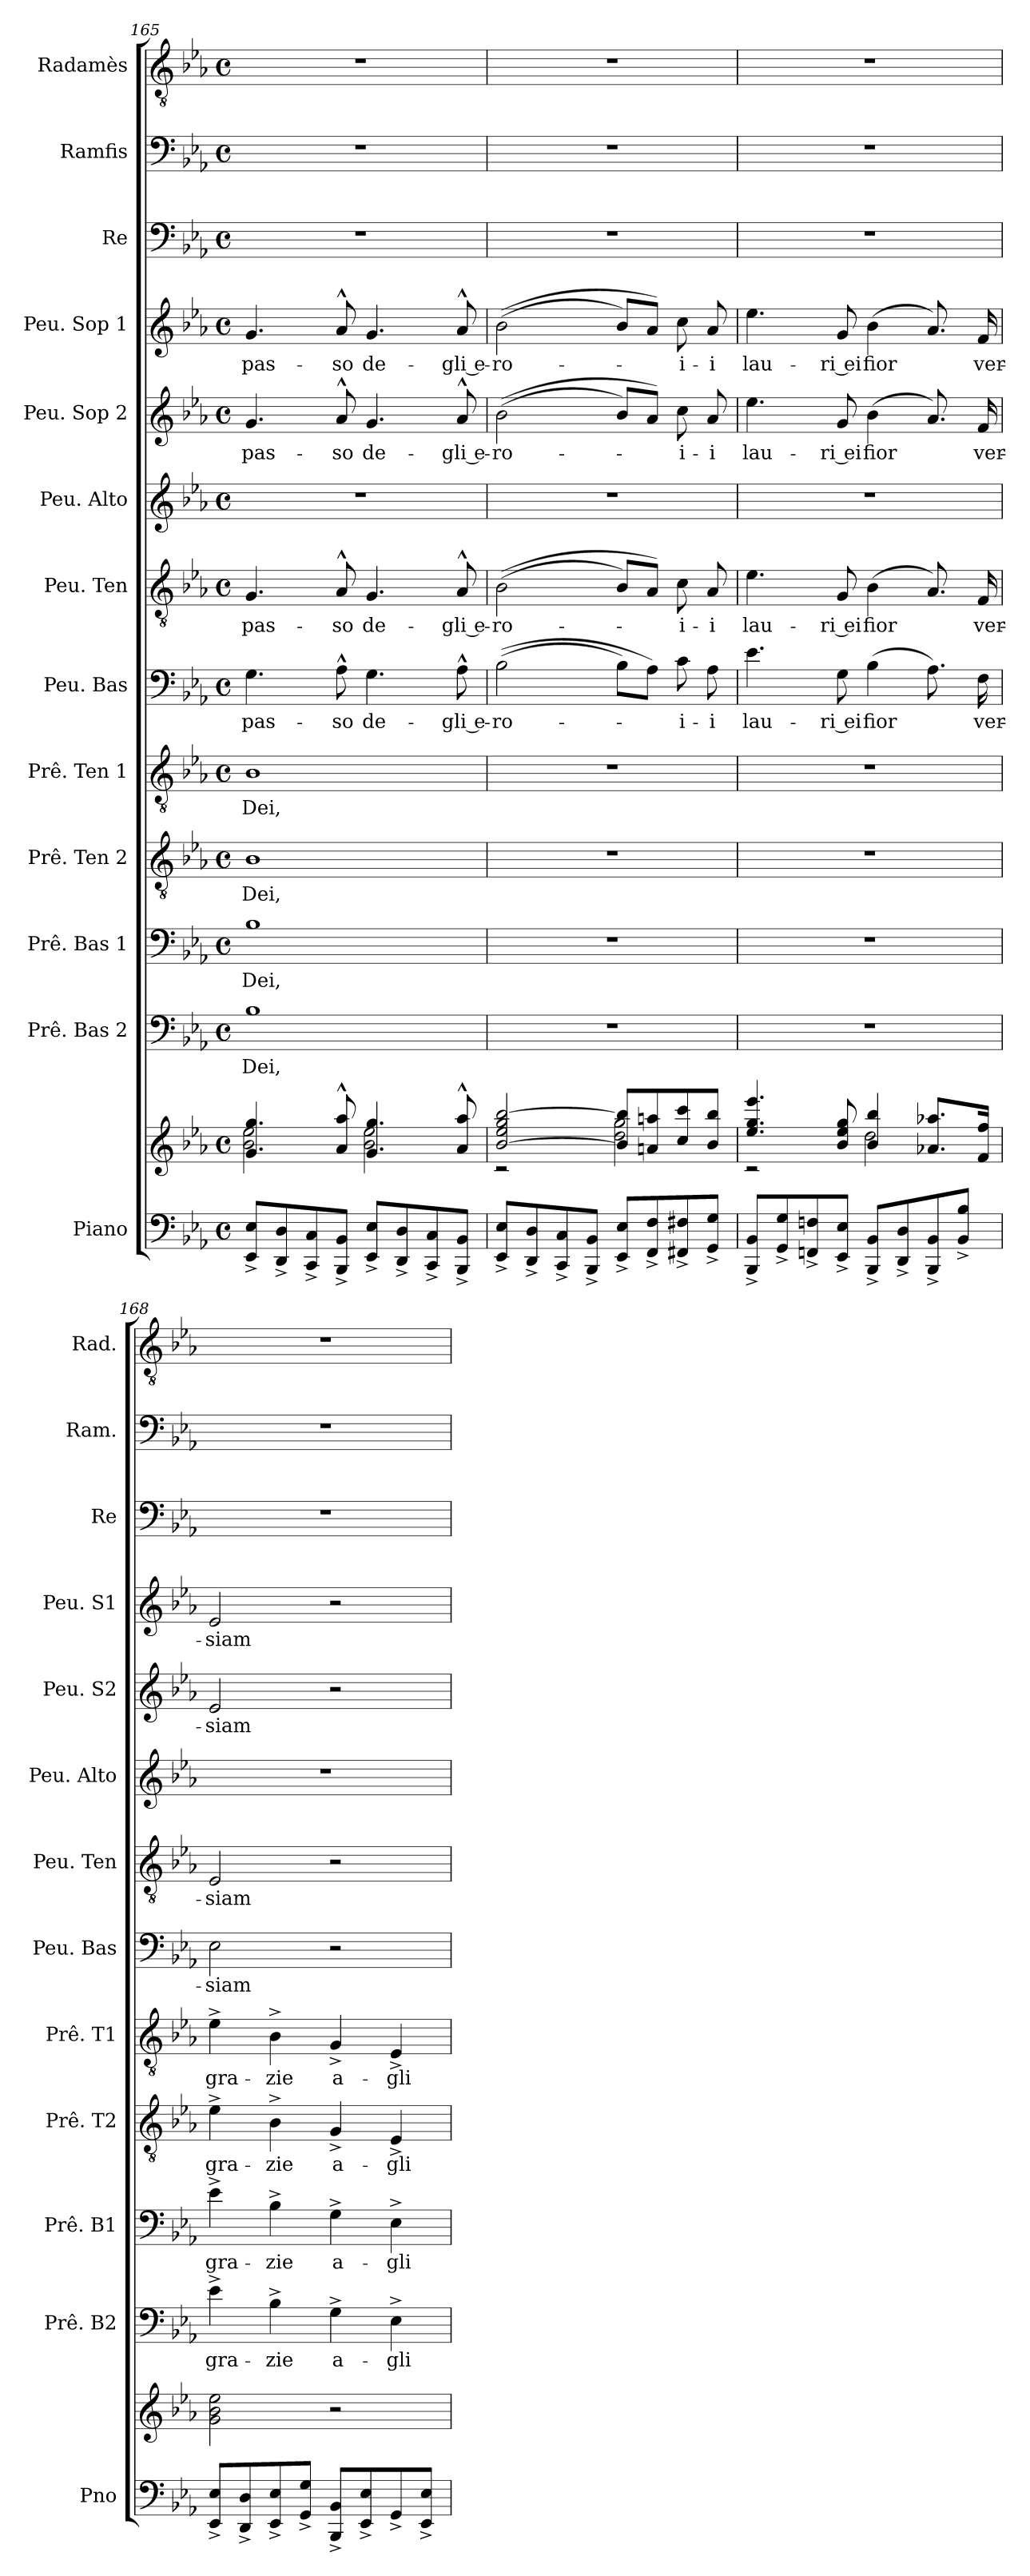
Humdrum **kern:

**kern	**kern	**kern	**text	**kern	**text	**kern	**text	**kern	**text	**kern	**text	**kern	**text	**kern	**kern	**text	**kern	**text	**kern	**kern	**kern
*part13	*part13	*part12	*part12	*part11	*part11	*part10	*part10	*part9	*part9	*part8	*part8	*part7	*part7	*part6	*part5	*part5	*part4	*part4	*part3	*part2	*part1
*staff14	*staff13	*staff12	*staff12	*staff11	*staff11	*staff10	*staff10	*staff9	*staff9	*staff8	*staff8	*staff7	*staff7	*staff6	*staff5	*staff5	*staff4	*staff4	*staff3	*staff2	*staff1
*I"Piano	*	*I"Prê. Bas 2	*	*I"Prê. Bas 1	*	*I"Prê. Ten 2	*	*I"Prê. Ten 1	*	*I"Peu. Bas	*	*I"Peu. Ten	*	*I"Peu. Alto	*I"Peu. Sop 2	*	*I"Peu. Sop 1	*	*I"Re	*I"Ramfis	*I"Radamès
*I'Pno	*	*I'Prê. B2	*	*I'Prê. B1	*	*I'Prê. T2	*	*I'Prê. T1	*	*I'Peu. Bas	*	*I'Peu. Ten	*	*I'Peu. Alto	*I'Peu. S2	*	*I'Peu. S1	*	*I'Re	*I'Ram.	*I'Rad.
!!LO:PB:g=z
*clefF4	*clefG2	*clefF4	*	*clefF4	*	*clefGv2	*	*clefGv2	*	*clefF4	*	*clefGv2	*	*clefG2	*clefG2	*	*clefG2	*	*clefF4	*clefF4	*clefGv2
*k[b-e-a-]	*k[b-e-a-]	*k[b-e-a-]	*	*k[b-e-a-]	*	*k[b-e-a-]	*	*k[b-e-a-]	*	*k[b-e-a-]	*	*k[b-e-a-]	*	*k[b-e-a-]	*k[b-e-a-]	*	*k[b-e-a-]	*	*k[b-e-a-]	*k[b-e-a-]	*k[b-e-a-]
*M4/4	*M4/4	*M4/4	*	*M4/4	*	*M4/4	*	*M4/4	*	*M4/4	*	*M4/4	*	*M4/4	*M4/4	*	*M4/4	*	*M4/4	*M4/4	*M4/4
*met(c)	*met(c)	*met(c)	*	*met(c)	*	*met(c)	*	*met(c)	*	*met(c)	*	*met(c)	*	*met(c)	*met(c)	*	*met(c)	*	*met(c)	*met(c)	*met(c)
=165	=165	=165	=165	=165	=165	=165	=165	=165	=165	=165	=165	=165	=165	=165	=165	=165	=165	=165	=165	=165	=165
*	*^	*	*	*	*	*	*	*	*	*	*	*	*	*	*	*	*	*	*	*	*
!	!	!	!	!LO:LY:b:color=#0055FF	!	!LO:LY:b:color=#0055FF	!	!LO:LY:b:color=#0055FF	!	!LO:LY:b:color=#0055FF	!	!LO:LY:b:color=#0055FF	!	!LO:LY:b:color=#AA0000	!	!	!LO:LY:b:color=#0055FF	!	!LO:LY:b:color=#0055FF	!	!	!
8EE-/^ 8E-/^L	4.g/ 4.gg/	2b-\ 2ee-\	1B-	Dei,	1B-	Dei,	1B-	Dei,	1B-	Dei,	4.G\	pas-	4.G/	pas-	1r	4.g/	pas-	4.g/	pas-	1r	1r	1r
8DD/^ 8D/^	.	.	.	.	.	.	.	.	.	.	.	.	.	.	.	.	.	.	.	.	.	.
8CC/^ 8C/^	.	.	.	.	.	.	.	.	.	.	.	.	.	.	.	.	.	.	.	.	.	.
!	!	!	!	!	!	!	!	!	!	!	!	!LO:LY:b:color=#0055FF	!	!LO:LY:b:color=#AA0000	!	!	!LO:LY:b:color=#0055FF	!	!LO:LY:b:color=#0055FF	!	!	!
8BBB-/^ 8BB-/^J	8a-/^^ 8aa-/^^	.	.	.	.	.	.	.	.	.	8A-^^\	-so	8A-^^/	-so	.	8a-^^/	-so	8a-^^/	-so	.	.	.
!	!	!	!	!	!	!	!	!	!	!	!	!LO:LY:b:color=#0055FF	!	!LO:LY:b:color=#AA0000	!	!	!LO:LY:b:color=#0055FF	!	!LO:LY:b:color=#0055FF	!	!	!
8EE-/^ 8E-/^L	4.g/ 4.gg/	2b-\ 2ee-\	.	.	.	.	.	.	.	.	4.G\	de-	4.G/	de-	.	4.g/	de-	4.g/	de-	.	.	.
8DD/^ 8D/^	.	.	.	.	.	.	.	.	.	.	.	.	.	.	.	.	.	.	.	.	.	.
8CC/^ 8C/^	.	.	.	.	.	.	.	.	.	.	.	.	.	.	.	.	.	.	.	.	.	.
!	!	!	!	!	!	!	!	!	!	!	!	!LO:LY:b:color=#0055FF	!	!LO:LY:b:color=#AA0000	!	!	!LO:LY:b:color=#0055FF	!	!LO:LY:b:color=#0055FF	!	!	!
8BBB-/^ 8BB-/^J	8a-/^^ 8aa-/^^	.	.	.	.	.	.	.	.	.	8A-^^\	-gli e-	8A-^^/	-gli e-	.	8a-^^/	-gli e-	8a-^^/	-gli e-	.	.	.
=166	=166	=166	=166	=166	=166	=166	=166	=166	=166	=166	=166	=166	=166	=166	=166	=166	=166	=166	=166	=166	=166	=166
!	!	!	!	!	!	!	!	!	!	!	!	!LO:LY:b:color=#0055FF	!	!LO:LY:b:color=#AA0000	!	!	!LO:LY:b:color=#0055FF	!	!LO:LY:b:color=#0055FF	!	!	!
8EE-/^ 8E-/^L	[2b-/ 2ee-/ 2gg/ [2bb-/	2r	1r	.	1r	.	1r	.	1r	.	(>(>2B-\	-ro-	(>(>2B-\	-ro-	1r	(>(>2b-\	-ro-	(>(>2b-\	-ro-	1r	1r	1r
8DD/^ 8D/^	.	.	.	.	.	.	.	.	.	.	.	.	.	.	.	.	.	.	.	.	.	.
8CC/^ 8C/^	.	.	.	.	.	.	.	.	.	.	.	.	.	.	.	.	.	.	.	.	.	.
8BBB-/^ 8BB-/^J	.	.	.	.	.	.	.	.	.	.	.	.	.	.	.	.	.	.	.	.	.	.
8EE-/^ 8E-/^L	8b-/] 8bb-/]L	2dd\ 2gg\	.	.	.	.	.	.	.	.	8B-\L)	.	8B-/L)	.	.	8b-/L)	.	8b-/L)	.	.	.	.
8FF/^ 8F/^	8an/ 8aan/	.	.	.	.	.	.	.	.	.	8A-\J)	.	8A-/J)	.	.	8a-/J)	.	8a-/J)	.	.	.	.
!	!	!	!	!	!	!	!	!	!	!	!	!LO:LY:b:color=#0055FF	!	!LO:LY:b:color=#AA0000	!	!	!LO:LY:b:color=#0055FF	!	!LO:LY:b:color=#0055FF	!	!	!
8FF#X/^ 8F#X/^	8cc/ 8ccc/	.	.	.	.	.	.	.	.	.	8c\	-i-	8c\	-i-	.	8cc\	-i-	8cc\	-i-	.	.	.
!	!	!	!	!	!	!	!	!	!	!	!	!LO:LY:b:color=#0055FF	!	!LO:LY:b:color=#AA0000	!	!	!LO:LY:b:color=#0055FF	!	!LO:LY:b:color=#0055FF	!	!	!
8GG/^ 8G/^J	8b-/ 8bb-/J	.	.	.	.	.	.	.	.	.	8A-\	-i	8A-/	-i	.	8a-/	-i	8a-/	-i	.	.	.
=167	=167	=167	=167	=167	=167	=167	=167	=167	=167	=167	=167	=167	=167	=167	=167	=167	=167	=167	=167	=167	=167	=167
!	!	!	!	!	!	!	!	!	!	!	!	!LO:LY:b:color=#0055FF	!	!LO:LY:b:color=#AA0000	!	!	!LO:LY:b:color=#0055FF	!	!LO:LY:b:color=#0055FF	!	!	!
8BBB-/^ 8BB-/^L	4.ee-/ 4.gg/ 4.eee-/	2r	1r	.	1r	.	1r	.	1r	.	4.e-\	lau-	4.e-\	lau-	1r	4.ee-\	lau-	4.ee-\	lau-	1r	1r	1r
8GG/^ 8G/^	.	.	.	.	.	.	.	.	.	.	.	.	.	.	.	.	.	.	.	.	.	.
8FFn/^ 8Fn/^	.	.	.	.	.	.	.	.	.	.	.	.	.	.	.	.	.	.	.	.	.	.
!	!	!	!	!	!	!	!	!	!	!	!	!LO:LY:b:color=#0055FF	!	!LO:LY:b:color=#AA0000	!	!	!LO:LY:b:color=#0055FF	!	!LO:LY:b:color=#0055FF	!	!	!
8EE-/^ 8E-/^J	8b-/ 8ee-/ 8gg/	.	.	.	.	.	.	.	.	.	8G\	-ri ei	8G/	-ri ei	.	8g/	-ri ei	8g/	-ri ei	.	.	.
!	!	!	!	!	!	!	!	!	!	!	!	!LO:LY:b:color=#0055FF	!	!LO:LY:b:color=#AA0000	!	!	!LO:LY:b:color=#0055FF	!	!LO:LY:b:color=#0055FF	!	!	!
8BBB-/^ 8BB-/^L	4b-/ 4bb-/	2dd\	.	.	.	.	.	.	.	.	(>4B-\	fior	(>4B-\	fior	.	(>4b-\	fior	(>4b-\	fior	.	.	.
8DD/^ 8D/^	.	.	.	.	.	.	.	.	.	.	.	.	.	.	.	.	.	.	.	.	.	.
8BBB-/^ 8BB-/^	8.a-X/ 8.aa-X/L	.	.	.	.	.	.	.	.	.	8.A-\)	.	8.A-/)	.	.	8.a-/)	.	8.a-/)	.	.	.	.
8BB-/^ 8B-/^J	.	.	.	.	.	.	.	.	.	.	.	.	.	.	.	.	.	.	.	.	.	.
!	!	!	!	!	!	!	!	!	!	!	!	!LO:LY:b:color=#0055FF	!	!LO:LY:b:color=#AA0000	!	!	!LO:LY:b:color=#0055FF	!	!LO:LY:b:color=#0055FF	!	!	!
.	16f/ 16ff/Jk	.	.	.	.	.	.	.	.	.	16F\	ver-	16F/	ver-	.	16f/	ver-	16f/	ver-	.	.	.
*	*v	*v	*	*	*	*	*	*	*	*	*	*	*	*	*	*	*	*	*	*	*	*
=168	=168	=168	=168	=168	=168	=168	=168	=168	=168	=168	=168	=168	=168	=168	=168	=168	=168	=168	=168	=168	=168
!	!	!	!LO:LY:b:color=#0055FF	!	!LO:LY:b:color=#0055FF	!	!LO:LY:b:color=#0055FF	!	!LO:LY:b:color=#0055FF	!	!LO:LY:b:color=#0055FF	!	!LO:LY:b:color=#AA0000	!	!	!LO:LY:b:color=#0055FF	!	!LO:LY:b:color=#0055FF	!	!	!
8EE-/^ 8E-/^L	2g\ 2b-\ 2ee-\	4e-^\	gra-	4e-^\	gra-	4e-^\	gra-	4e-^\	gra-	2E-\	-siam	2E-/	-siam	1r	2e-/	-siam	2e-/	-siam	1r	1r	1r
8DD/^ 8D/^	.	.	.	.	.	.	.	.	.	.	.	.	.	.	.	.	.	.	.	.	.
!	!	!	!LO:LY:b:color=#0055FF	!	!LO:LY:b:color=#0055FF	!	!LO:LY:b:color=#0055FF	!	!LO:LY:b:color=#0055FF	!	!	!	!	!	!	!	!	!	!	!	!
8EE-/^ 8E-/^	.	4B-^\	-zie	4B-^\	-zie	4B-^\	-zie	4B-^\	-zie	.	.	.	.	.	.	.	.	.	.	.	.
8GG/^ 8G/^J	.	.	.	.	.	.	.	.	.	.	.	.	.	.	.	.	.	.	.	.	.
!	!	!	!LO:LY:b:color=#0055FF	!	!LO:LY:b:color=#0055FF	!	!LO:LY:b:color=#0055FF	!	!LO:LY:b:color=#0055FF	!	!	!	!	!	!	!	!	!	!	!	!
8BBB-/^ 8BB-/^L	2r	4G^\	a-	4G^\	a-	4G^/	a-	4G^/	a-	2r	.	2r	.	.	2r	.	2r	.	.	.	.
8EE-/^ 8E-/^	.	.	.	.	.	.	.	.	.	.	.	.	.	.	.	.	.	.	.	.	.
!	!	!	!LO:LY:b:color=#0055FF	!	!LO:LY:b:color=#0055FF	!	!LO:LY:b:color=#0055FF	!	!LO:LY:b:color=#0055FF	!	!	!	!	!	!	!	!	!	!	!	!
8GG^/	.	4E-^\	-gli	4E-^\	-gli	4E-^/	-gli	4E-^/	-gli	.	.	.	.	.	.	.	.	.	.	.	.
8EE-/^ 8E-/^J	.	.	.	.	.	.	.	.	.	.	.	.	.	.	.	.	.	.	.	.	.
=	=	=	=	=	=	=	=	=	=	=	=	=	=	=	=	=	=	=	=	=	=
*-	*-	*-	*-	*-	*-	*-	*-	*-	*-	*-	*-	*-	*-	*-	*-	*-	*-	*-	*-	*-	*-
